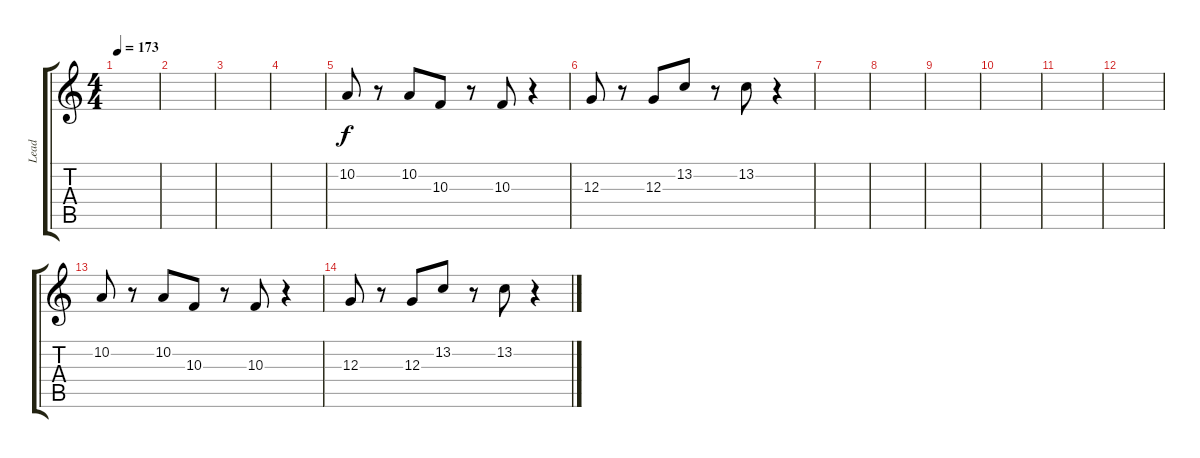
\track ("Lead" "Lead") {instrument lead2sawtooth}
\staff {score tabs}
\tuning (E4 B3 G3 D3 A2 E2) {hide}
\ts (4 4)
\tempo 173
\clef g2
\ks c
|
|
|
|
10.2.8 r.8 10.2.8 10.3.8 r.8 10.3.8 r.4 |
12.3.8 r.8 12.3.8 13.2.8 r.8 13.2.8 r.4 |
|
|
|
|
|
|
10.2.8 r.8 10.2.8 10.3.8 r.8 10.3.8 r.4 |
12.3.8 r.8 12.3.8 13.2.8 r.8 13.2.8 r.4
